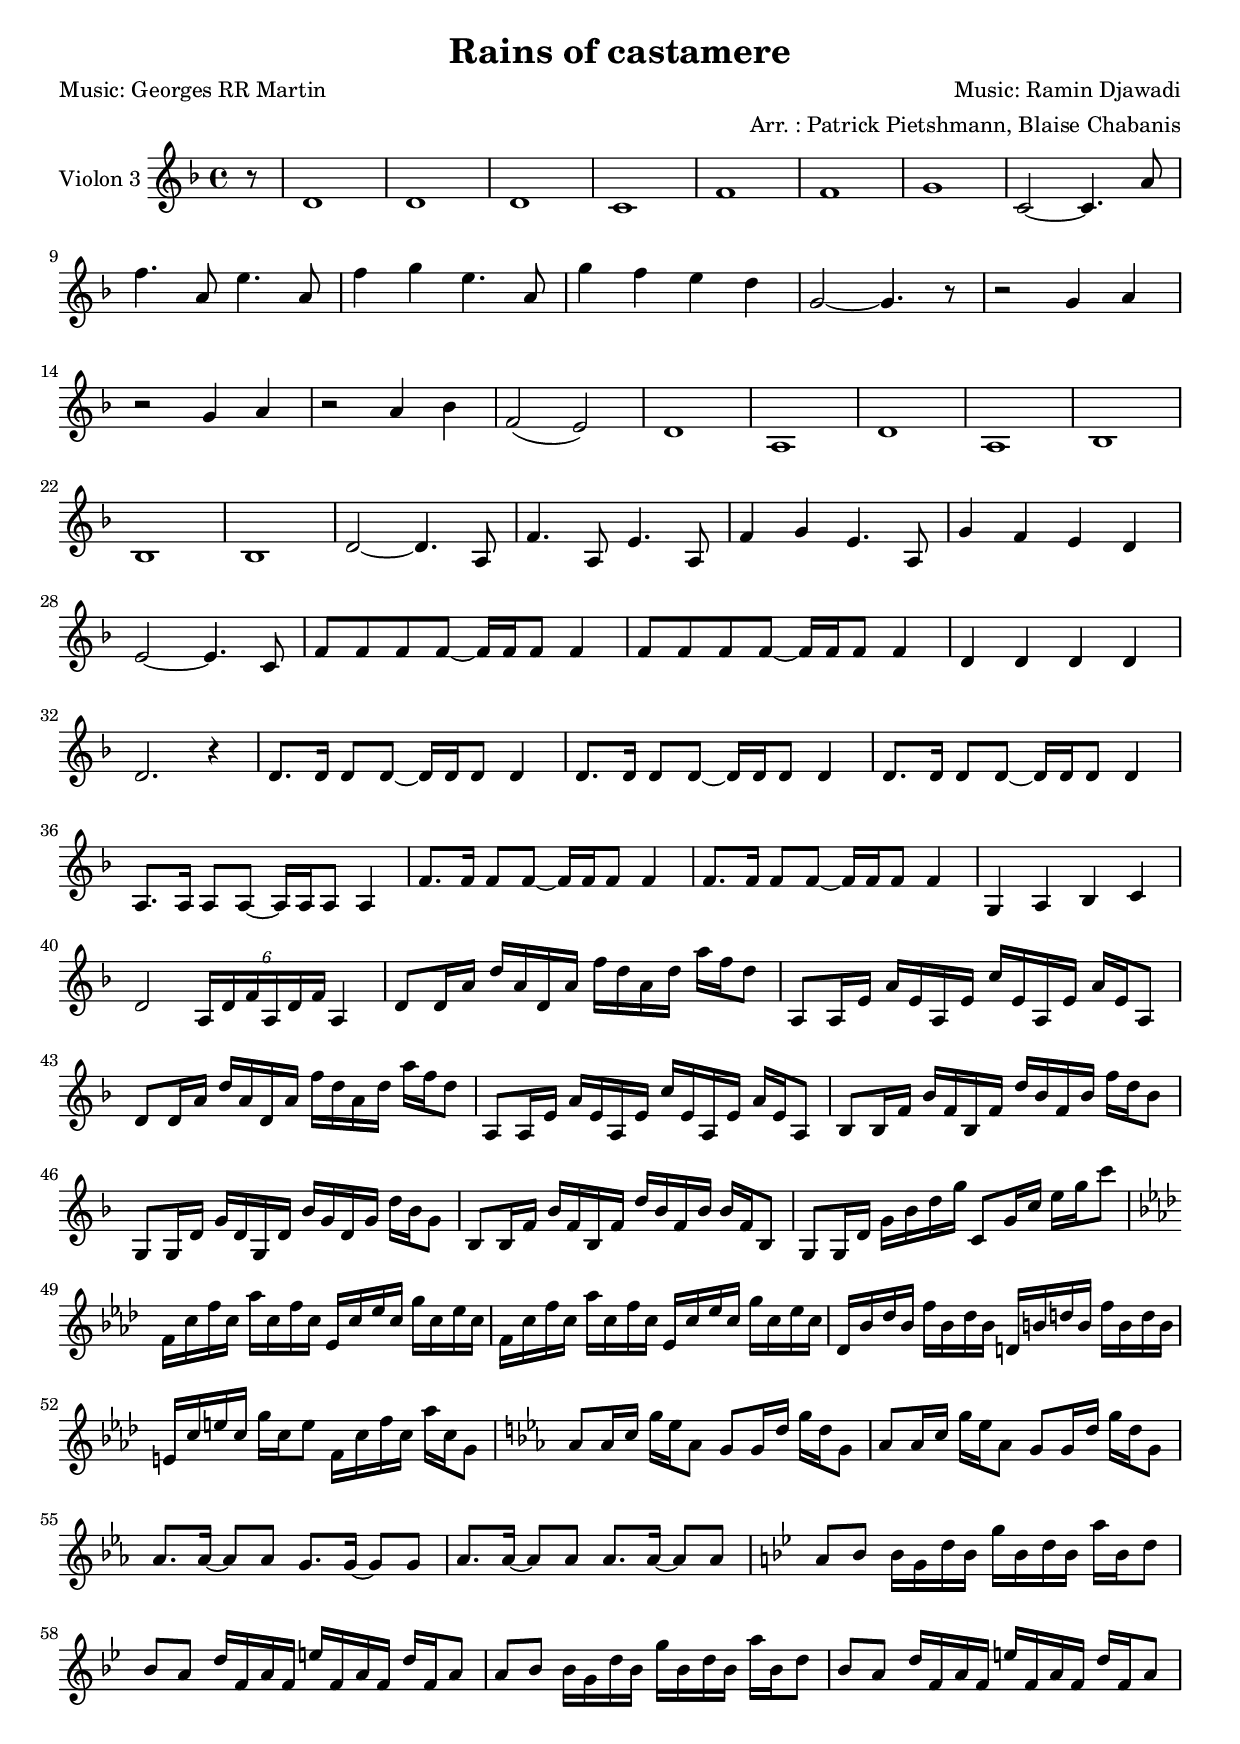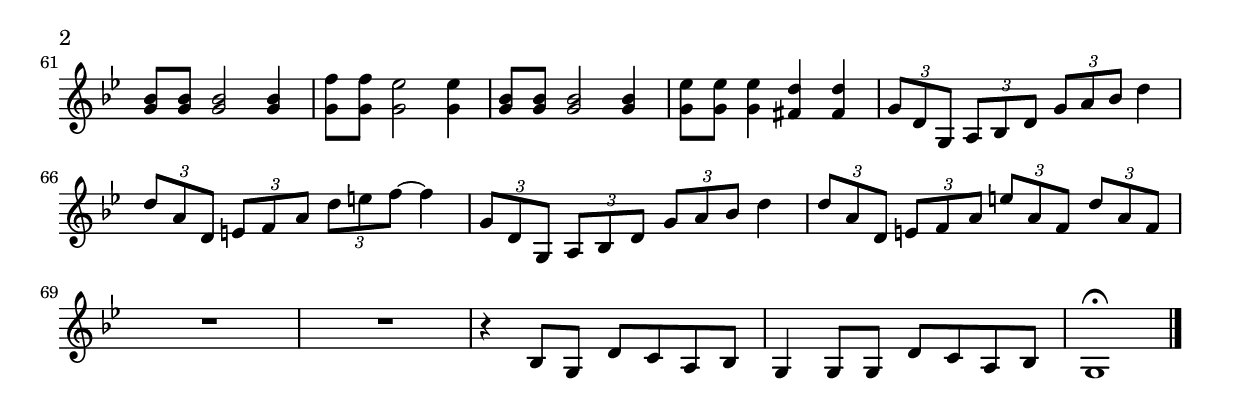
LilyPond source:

\version "2.20.0"
\include "src/global.ly"

Violinone = \new Voice {
  \relative  do'' {
    \partial 8 la8
    fa'4. la,8 mi'4. la,8
    fa'4 sol mi4. la,8
    sol'4 fa mi re
    mi2 ~ mi4. do8
    la'4. do,8 sol'4. do,8
    la'4 sib sol4. do,8
    sib'4 la sol fa
    fa2 mi4. r8
    R1*3 r2 r4 r8 do8
    la'4. do,8 sol'4. do,8
    la'4 sib sol4. do,8
    sib'4 la sol fa
    fa2 (mi4) la,,
    mi'8 fa re2 fa4
    fa8 mi la,2 la4
    mi'8 fa re2 fa4
    fa8 mi ~ mi2 la,4
    mi'8 fa re2 la'4
    la sol re sol
    fa4. re8 la' sol mi fa
    re2. sol4
    R1*4
    la4. sib,8 sol'4 do,4
    la' sib sol4. do,8
    sib'4 la sol fa
    re2. r8 la8
    fa'4. la,8 mi'4. la,8
    fa'4 sol mi4. la,8
    sol'4 fa mi re
    mi2 ~ mi4. do8
    la'4. do,8 sol'4. do,8
    la'4 sib sol4. do,8
    sib'4 la sol fa
    re2. dod4
    mi'8 fa re2 fa4
    fa8 mi la,2 la4
    mi'8 fa re2 fa4
    fa8 mi8 ~ mi2 la,4
    mi'8 fa re2 la'4
    la sol re sol
    fa4. re8 la' sol mi fa
    re2 mi4. do'8
    lab'4. reb,8 sol4. do,8
    lab'4 sib sol4. do,8
    sol'4 fa mib reb
    mib2 reb8 do fa sol
    <mib,, mib'>4. sol8 <re re'>4. sol8
    <mib mib'>4 <fa fa'>4 <re re'>4. sol8
    <lab fa'>8 <sol mib'> <fa re'> <fa do'> <do' sol'> <do fa> <sol mib'> <sol re'>
    <do lab'> <do sol'> <do fa> mib \tuplet 6/4 {<re la'>8 lab16 re fad la} re4
    \harmonicsOn la,8 sib sol2 sib4
    sib8 la re,2 re4
    la'8 sib sol2 sib4
    sib8 la4. ~ la4 re, \harmonicsOff
    la''8 sib sol2 re'4
    re do sol do
    sib4. sol8 re' do la sib
    sol4 sol,16 do mib sol \tuplet 6/4 {la8 la,16 re fad la} re4
    <re, la'>8 <re sib'> \tuplet 6/4 {<re sol>8 sol,16 la sib re} \tuplet 6/4 {sol16 la sib re sol la} sib4
    <re,, sib'>8 <re la'> \tuplet 6/4 {re8 re,16 mi fa sol} \tuplet 6/4 {la re mi fa sol la} re4
    <re, sib'>8 <re la'> \tuplet 6/4 {<re sol>8 sol,16 la sib re} \tuplet 6/4 {sol16 la sib re sol la} sib4
    <re,, sib'>8 <re la'> \tuplet 6/4 {re8 la16 mi' fa la} \tuplet 6/4 {mi'16 -\flageolet la, fa mi fa la} re4
    la'8 sib \tuplet 6/4 {sol8 sol,,16 la sib re} \tuplet 6/4 {sol la sib re sol la} re4
    re do sol do
    sib mib,,8 sol re do la sib
    sol'4 fa8 sol, re' do la sib
    sol1 \fermata
  }
}

\include "src/global.ly"

Violintwo = \new Voice {
  \relative do'' {
    \partial 8 la8
    fa'4. la,8 mi'4. la,8
    fa'4 sol mi4. la,8
    sol'4 fa mi re
    sol,2 ~ sol4. do8 ~
    do4. do8 sol'4. do,8
    la'4 sib sol4. do,8
    re1
    la2 sol4. la8
    fa'4. la,8 mi'4. la,8
    fa'4 sol mi4. la,8
    sol'4 fa mi re
    mi2 ~ 4. do8 ~
    do4. do8 sol'4. do,8
    la'4 sib sol4. do,8
    re1
    la2 (sol4) la,
    la4 la2 fa'4
    do fa fa fa
    la, la2 fa'4
    do fa sol sol
    re re2 fa4
    re do' fa, fa
    re4. re8 re2
    la2. sol'4
    \repeat unfold 3 {re8. re16 re8 re~16 re re8 re4}
    do8. do16 do8 do~16 do do8 do4
    \repeat unfold 2 {do do do do}
    re re re re
    re2. fa4
    \repeat unfold 3 {re8. re16 re8 re~16 re re8 re4}
    la8. la16 la8 la~16 la la8 la4
    \repeat unfold 2 {fa'8. fa16 fa8 fa~16 fa fa8 fa4}
    sol,4 la sib do
    re2 \tuplet 6/4 {la16 re fa la, re fa} mi4
    re8 re16 la' re la re, la' fa' re la re la' fa re8
    la,8 la16 mi' la mi la, mi' do' mi, la, mi' la mi la,8
    re8 re16 la' re la re, la' fa' re la re la' fa re8
    la,8 la16 mi' la mi la, mi' do' mi, la, mi' la mi la,8
    sib8 sib16 fa' sib fa sib, fa' re' sib fa sib fa' re sib8
    sol, sol16 re' sol re sol, re' sib' sol re sol re' sib sol8
    sib,8 sib16 fa' sib fa sib, fa' re' sib fa sib sib fa sib,8
    sol sol16 re' sol sib re sol do,,8 sol'16 do mi sol do8
    fa,,16 do' fa do lab' do, fa do mib, do' mib do sol' do, mib do
    fa, do' fa do lab' do, fa do mib, do' mib do sol' do, mib do
    reb, sib' reb sib fa' sib, reb sib re, si' re si fa' si, re si
    mi, do' mi do sol' do, mi8 fa,16 do' fa do lab' do, sol8
    lab8 lab16 do sol'mib lab,8 sol sol16 re' sol re sol,8
    lab8 lab16 do sol' mib lab,8 sol sol16 re' sol re sol,8
    fa8 fa lab lab sol sol do do
    mib mib re do \tuplet 6/4 {re8 re16 re re re} re4
    <sol, re'>8 <sol re'>8 <sol re'>2 <sol re'>4
    <fa re'>8 <fa re'>8 <fa re'>2 <fa re'>4
    <sol re'>8 <sol re'>8 <sol re'>2 <sol re'>4
    <fa re'>8 <fa re'>4. ~ <fa re'>4 re'4
    mib8 mib mib,16 sol sib sol fa' sol, sib sol mib' sol, sib8
    <sol do>8 8 do16 mib, sol mib re' mib, sol mib do' mib, sol8
    mib'8 mib mib,16 sol sib sol fa' sol, sib sol mib' sol, sib8
    <sol do>8 8 do16 mib, sol mib \tuplet 3/2 {re8 la' re} \tuplet 3/2 {fa, la re}
    \tuplet 3/2 {sol,8 re sol,} \tuplet 3/2 {la8 sib re} \tuplet 3/2 {sol8 la sib} re4
    \tuplet 3/2 {re8 la re,} \tuplet 3/2 {mi8 fa la} \tuplet 3/2 {re8 mi fa} la4
    \tuplet 3/2 {sol,8 re sol,} \tuplet 3/2 {la8 sib re} \tuplet 3/2 {sol8 la sib} re4
    \tuplet 3/2 {re8 la re,} \tuplet 3/2 {mi8 fa la} \tuplet 3/2 {mi' la, fa} \tuplet 3/2 {re' la fa}
    R1*2
    r4 sol8 sol re' do la sib
    do4 do8 sol re do la sib
    sol1 \fermata
  }
}

\include "src/global.ly"

Violinthree = \new Voice {
  \relative do' {
    \partial 8 r8
    re1
    re1
    re1
    do1
    fa1
    fa1
    sol1
    do,2 ~ 4. la'8
    fa'4. la,8 mi'4. la,8
    fa'4 sol mi4. la,8
    sol'4 fa mi re
    sol,2 ~ 4. r8
    r2 sol4 la
    r2 sol4 la
    r2 la4 sib
    fa2 (mi)
    re1
    la1
    re1
    la1
    sib1
    sib1
    sib1
    re2 ~ re4. la8
    fa'4. la,8 mi'4. la,8
    fa'4 sol mi4. la,8
    sol'4 fa mi re
    mi2 ~ 4. do8
    \repeat unfold 2 { fa8 fa fa fa ~ 16 fa fa8 fa4}
    re4 re re re
    re2. r4
    \repeat unfold 3 {re8. re16 re8 re~16 re re8 re4}
    la8. la16 la8 la~16 la la8 la4
    \repeat unfold 2 {fa'8. fa16 fa8 fa~16 fa fa8 fa4}
    sol,4 la sib do
    re2 \tuplet 6/4 {la16 re fa la, re fa} la,4
    re8 re16 la' re la re, la' fa' re la re la' fa re8
    la,8 la16 mi' la mi la, mi' do' mi, la, mi' la mi la,8
    re8 re16 la' re la re, la' fa' re la re la' fa re8
    la,8 la16 mi' la mi la, mi' do' mi, la, mi' la mi la,8
    sib8 sib16 fa' sib fa sib, fa' re' sib fa sib fa' re sib8
    sol, sol16 re' sol re sol, re' sib' sol re sol re' sib sol8
    sib,8 sib16 fa' sib fa sib, fa' re' sib fa sib sib fa sib,8
    sol sol16 re' sol sib re sol do,,8 sol'16 do mi sol do8
    fa,,16 do' fa do lab' do, fa do mib, do' mib do sol' do, mib do
    fa, do' fa do lab' do, fa do mib, do' mib do sol' do, mib do
    reb, sib' reb sib fa' sib, reb sib re, si' re si fa' si, re si
    mi, do' mi do sol' do, mi8 fa,16 do' fa do lab' do, sol8
    lab8 lab16 do sol'mib lab,8 sol sol16 re' sol re sol,8
    lab8 lab16 do sol' mib lab,8 sol sol16 re' sol re sol,8
    lab8. lab16 ~8 lab8 sol8. sol16 ~8 sol8
    lab8. lab16 ~8 lab8 lab8. lab16 ~8 lab8
    la8 sib sib16 sol re' sib sol' sib, re sib la' sib, re8
    sib8 la re16 fa, la fa mi' fa, la fa re' fa, la8
    la8 sib sib16 sol re' sib sol' sib, re sib la' sib, re8
    sib8 la re16 fa, la fa mi' fa, la fa re' fa, la8
    <sol sib>8 8 2 4
    <sol fa'>8 8 <sol mib'>2 4
    <sol sib>8 8 2 4
    <sol mib'>8 8 4 <fad re'>4 4
    \tuplet 3/2 {sol8 re sol,} \tuplet 3/2 {la8 sib re} \tuplet 3/2 {sol8 la sib} re4
    \tuplet 3/2 {re8 la re,} \tuplet 3/2 {mi fa la} \tuplet 3/2 {re mi fa} ~ fa4
    \tuplet 3/2 {sol,8 re sol,} \tuplet 3/2 {la sib re} \tuplet 3/2 {sol la sib} re4
    \tuplet 3/2 {re8 la re,} \tuplet 3/2 {mi fa la} \tuplet 3/2 {mi' la, fa} \tuplet 3/2 {re' la fa}
    R1*2
    r4 sib,8 sol re' do la sib
    sol4 sol8 sol re' do la sib
    sol1 \fermata
  }
}

\include "src/global.ly"

Cello = \new Voice {
  \relative do {
    \clef bass
    \partial 8 r8 R1*8
    re4 la' mi' fa
    re,4 la' mi' fa
    re,4 la' mi' fa
    do, sol' re' do
    fa, do' sol la
    fa do' sol la
    sol re' la sib
    sib2 la2
    re,4. 8~4. 8
    la4. 8~4. 8
    re4. 8~4. 8
    la4. 8~4. 8
    si4. 8~4. 8
    sol4. 8~4. 8
    si2 sol
    re1
    re4 re re re
    re4 re re re
    re4 re re re
    do4 do do do
    fa fa fa fa
    fa fa fa fa
    sib la sol fa
    fa2. r4
    re' re re re
    re re re re
    re re re re
    do do do do
    fa, fa fa fa
    fa fa fa fa
    sol la sib do
    re2. la4
    re,1
    la'1
    re,1
    la'1
    sib1
    sol1
    sib1
    sol2 do
    fa mib
    fa mib
    reb re
    mi fa4 lab8 sol
    lab,2 sol
    lab sol
    fa sol
    lab re,
    sol1:16
    re1:16
    sol1:16
    re1:16
    mib1:16
    do1:16
    mib1:16
    do2:16 re2:16
    sol1:16
    re1:16
    sol1:16
    re1:16
    mib1:16
    do1:16
    r4 mib2.
    r4 fa2.
    sol1 \fermata
    % \bar "|."
  }
}


\header {
    title = "Rains of castamere"
    composer = "Music: Ramin Djawadi"
    poet = "Music: Georges RR Martin"
    arranger = "Arr. : Patrick Pietshmann, Blaise Chabanis"
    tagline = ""
}

\paper {
  #(set-paper-size "a4")
}
#(set-global-staff-size 19)


music = {
  <<
    \tag #'score \tag #'vn1
    \new Staff \with { instrumentName = "Violon 1" midiInstrument = #"violin"}
    << \global \Violinone >>

    \tag #'score \tag #'vn2
    \new Staff \with { instrumentName = "Violon 2" midiInstrument = #"violin"}
    << \global \Violintwo>>

    \tag #'score \tag #'vn3
    \new Staff \with { instrumentName = "Violon 3" midiInstrument = #"violin"}
    << \global \Violinthree>>

    \tag #'score \tag #'vlc
    \new Staff \with { instrumentName = "Violoncelle" midiInstrument = #"cello"}
    << \global \Cello >>
  >>
}


\score {
  \keepWithTag #'vn3 \music
  \layout { }
}
